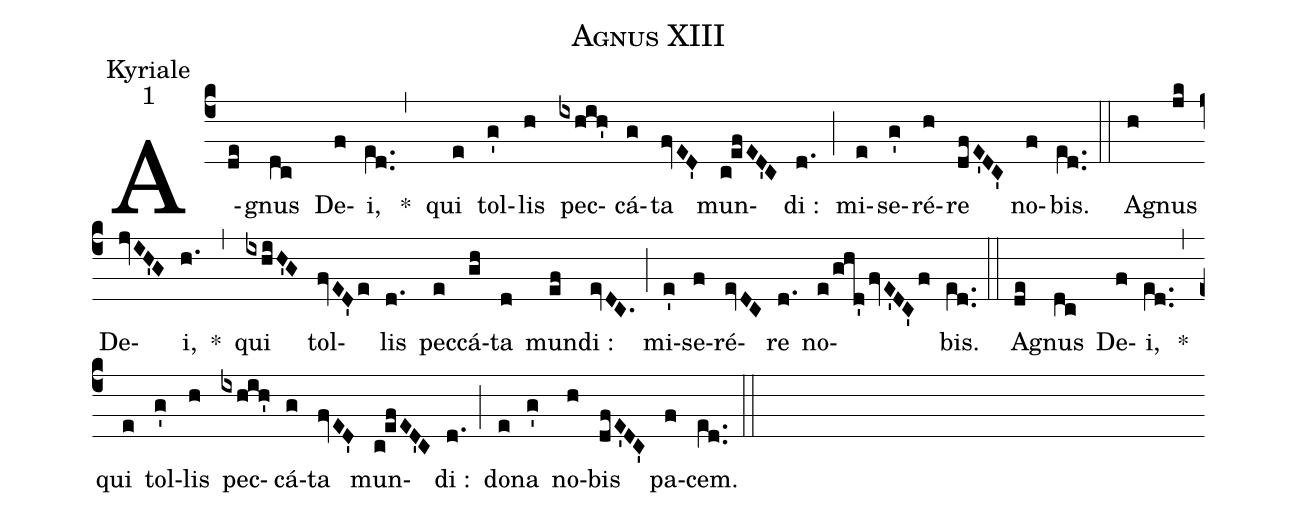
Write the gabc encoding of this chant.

name:Agnus XIII;
office-part:Kyriale;
mode:1;
%%
(c4) A(de)gnus(dc) De(f)i,(e[ll:1]d..) <clear>*(,) qui(e) tol(g')lis(h) pec(ixhih')cá(g)ta(fvED') mun(c!efED'C)di :(d.) (;) mi(e)se(g')ré(h)re(dfE'DC') no(f)bis.(e[ll:1]d..) (::)
A(h)gnus(jk) De(jvIH'G)i,(h.) *(,) qui(ixhiH'G) tol(fvED'e)lis(d.) pec(e)cá(gh)ta(d) mun(ef)di :(evDC.) (;) mi(e')se(f)ré(evDC)re(d.) no(e/ghd'fvE'DC'f)bis.(e[ll:1]d..) (::)
A(de)gnus(dc) De(f)i,(e[ll:1]d..) <clear>*(,) qui(e) tol(g')lis(h) pec(ixhih')cá(g)ta(fvED') mun(c!efED'C)di :(d.) (;) do(e)na(g') no(h)bis(dfE'DC') pa(f)cem.(e[ll:1]d..) (::)
